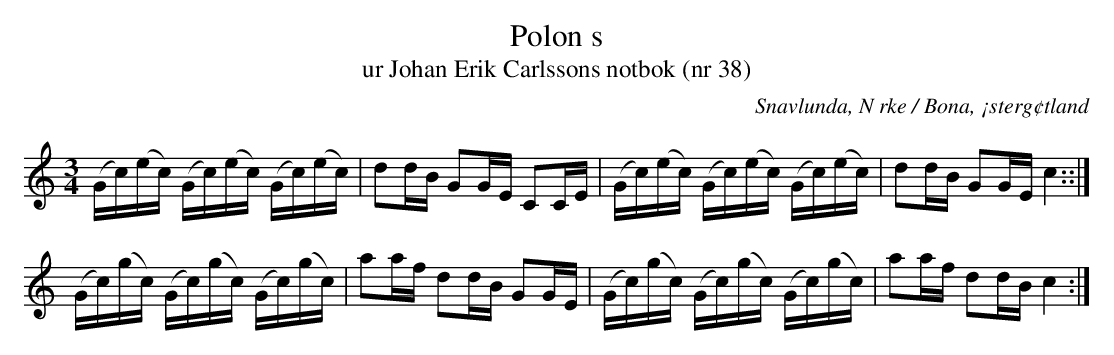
X:1
T:Polon s
T:ur Johan Erik Carlssons notbok (nr 38)
O:Snavlunda, N rke / Bona, ¡sterg¢tland
M:3/4
L:1/16
K:C
(Gc)(ec) (Gc)(ec) (Gc)(ec) | d2dB G2GE C2CE | (Gc)(ec) (Gc)(ec) (Gc)(ec) | d2dB G2GE c4 ::|
(Gc)(gc) (Gc)(gc) (Gc)(gc) | a2af d2dB G2GE | (Gc)(gc) (Gc)(gc) (Gc)(gc) | a2af d2dB c4 :|
